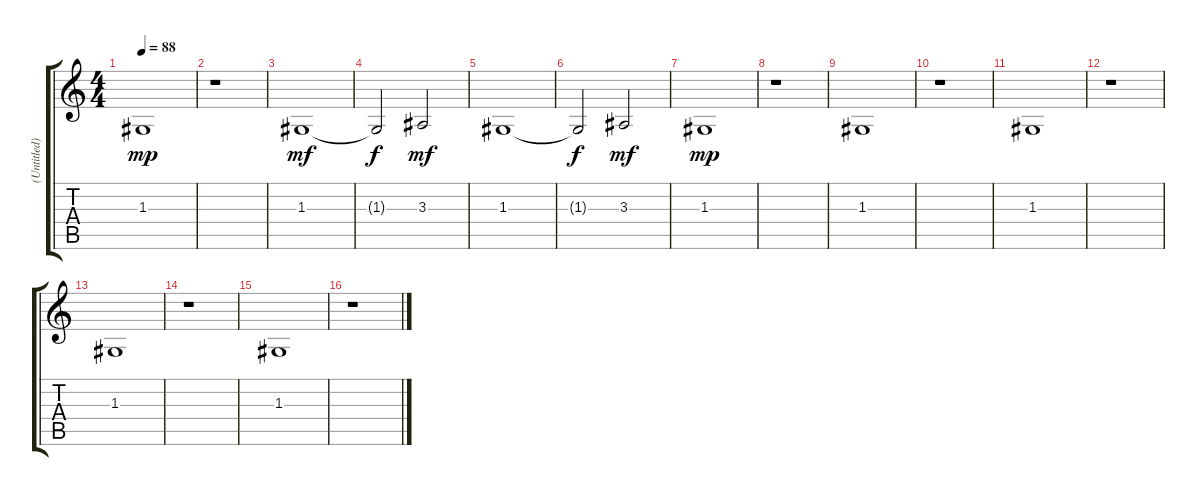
\track ("(Untitled)" "(Untitled)") {instrument tremolostrings}
\staff {score tabs}
\tuning (E4 B3 G3 D3 A2 E2) {hide}
\ts (4 4)
\tempo 88
\clef g2
\ks c
1.3.1{dy mp volume 9} |
r.1 |
1.3.1{dy mf volume 9} |
1.3{t}.2{dy f} 3.3.2{dy mf volume 9} |
1.3.1{volume 9} |
1.3{t}.2{dy f} 3.3.2{dy mf volume 9} |
1.3.1{dy mp volume 9} |
r.1 |
1.3.1{volume 9} |
r.1 |
1.3.1{volume 9} |
r.1 |
1.3.1{volume 9 balance 8} |
r.1 |
1.3.1{volume 9 balance 9} |
r.1
